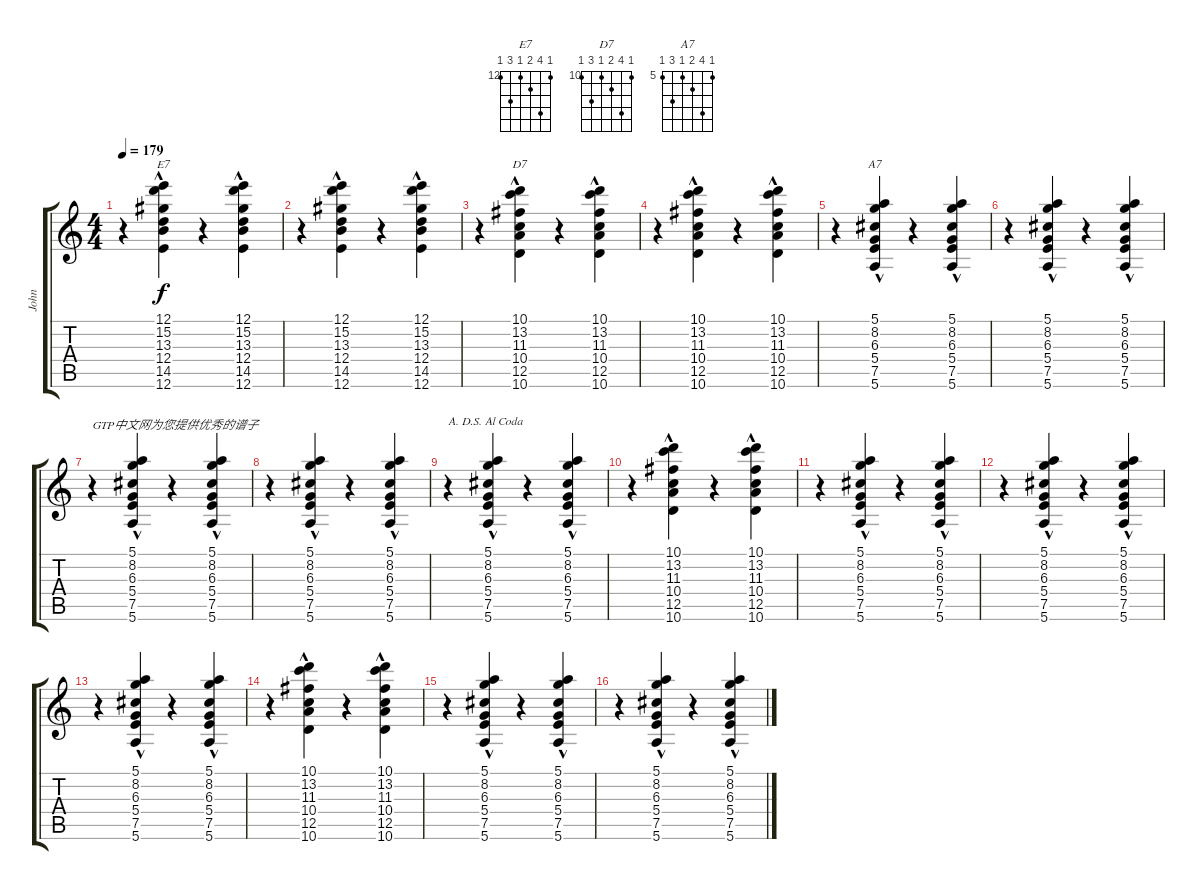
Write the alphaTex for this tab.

\track ("John" "John") {instrument electricguitarclean}
\staff {score tabs}
\tuning (E4 B3 G3 D3 A2 E2) {hide}
\chord ("E7" 12 15 13 12 14 12) {firstfret 12}
\chord ("D7" 10 13 11 10 12 10) {firstfret 10}
\chord ("A7" 5 8 6 5 7 5) {firstfret 5}
\ts (4 4)
\tempo 179
\clef g2
\ks c
r.4{dy f instrument electricguitarclean} (12.1{hac} 15.2{hac} 13.3{hac} 12.4{hac} 14.5{hac} 12.6{hac}).4{ch "E7"} r.4 (12.1{hac} 15.2{hac} 13.3{hac} 12.4{hac} 14.5{hac} 12.6{hac}).4 |
r.4 (12.1{hac} 15.2{hac} 13.3{hac} 12.4{hac} 14.5{hac} 12.6{hac}).4 r.4 (12.1{hac} 15.2{hac} 13.3{hac} 12.4{hac} 14.5{hac} 12.6{hac}).4 |
r.4 (10.1{hac} 13.2{hac} 11.3{hac} 10.4{hac} 12.5{hac} 10.6{hac}).4{ch "D7"} r.4 (10.1{hac} 13.2{hac} 11.3{hac} 10.4{hac} 12.5{hac} 10.6{hac}).4 |
r.4 (10.1{hac} 13.2{hac} 11.3{hac} 10.4{hac} 12.5{hac} 10.6{hac}).4 r.4 (10.1{hac} 13.2{hac} 11.3{hac} 10.4{hac} 12.5{hac} 10.6{hac}).4 |
r.4 (5.1{hac} 8.2{hac} 6.3{hac} 5.4{hac} 7.5{hac} 5.6{hac}).4{ch "A7"} r.4 (5.1{hac} 8.2{hac} 6.3{hac} 5.4{hac} 7.5{hac} 5.6{hac}).4 |
r.4 (5.1{hac} 8.2{hac} 6.3{hac} 5.4{hac} 7.5{hac} 5.6{hac}).4 r.4 (5.1{hac} 8.2{hac} 6.3{hac} 5.4{hac} 7.5{hac} 5.6{hac}).4 |
r.4{txt "GTP中文网为您提供优秀的谱子"} (5.1{hac} 8.2{hac} 6.3{hac} 5.4{hac} 7.5{hac} 5.6{hac}).4 r.4 (5.1{hac} 8.2{hac} 6.3{hac} 5.4{hac} 7.5{hac} 5.6{hac}).4 |
r.4 (5.1{hac} 8.2{hac} 6.3{hac} 5.4{hac} 7.5{hac} 5.6{hac}).4 r.4 (5.1{hac} 8.2{hac} 6.3{hac} 5.4{hac} 7.5{hac} 5.6{hac}).4 |
r.4{txt "A. D.S. Al Coda"} (5.1{hac} 8.2{hac} 6.3{hac} 5.4{hac} 7.5{hac} 5.6{hac}).4 r.4 (5.1{hac} 8.2{hac} 6.3{hac} 5.4{hac} 7.5{hac} 5.6{hac}).4 |
r.4 (10.1{hac} 13.2{hac} 11.3{hac} 10.4{hac} 12.5{hac} 10.6{hac}).4 r.4 (10.1{hac} 13.2{hac} 11.3{hac} 10.4{hac} 12.5{hac} 10.6{hac}).4 |
r.4 (5.1{hac} 8.2{hac} 6.3{hac} 5.4{hac} 7.5{hac} 5.6{hac}).4 r.4 (5.1{hac} 8.2{hac} 6.3{hac} 5.4{hac} 7.5{hac} 5.6{hac}).4 |
r.4 (5.1{hac} 8.2{hac} 6.3{hac} 5.4{hac} 7.5{hac} 5.6{hac}).4 r.4 (5.1{hac} 8.2{hac} 6.3{hac} 5.4{hac} 7.5{hac} 5.6{hac}).4 |
r.4 (5.1{hac} 8.2{hac} 6.3{hac} 5.4{hac} 7.5{hac} 5.6{hac}).4 r.4 (5.1{hac} 8.2{hac} 6.3{hac} 5.4{hac} 7.5{hac} 5.6{hac}).4 |
r.4 (10.1{hac} 13.2{hac} 11.3{hac} 10.4{hac} 12.5{hac} 10.6{hac}).4 r.4 (10.1{hac} 13.2{hac} 11.3{hac} 10.4{hac} 12.5{hac} 10.6{hac}).4 |
r.4 (5.1{hac} 8.2{hac} 6.3{hac} 5.4{hac} 7.5{hac} 5.6{hac}).4 r.4 (5.1{hac} 8.2{hac} 6.3{hac} 5.4{hac} 7.5{hac} 5.6{hac}).4 |
r.4 (5.1{hac} 8.2{hac} 6.3{hac} 5.4{hac} 7.5{hac} 5.6{hac}).4 r.4 (5.1{hac} 8.2{hac} 6.3{hac} 5.4{hac} 7.5{hac} 5.6{hac}).4
